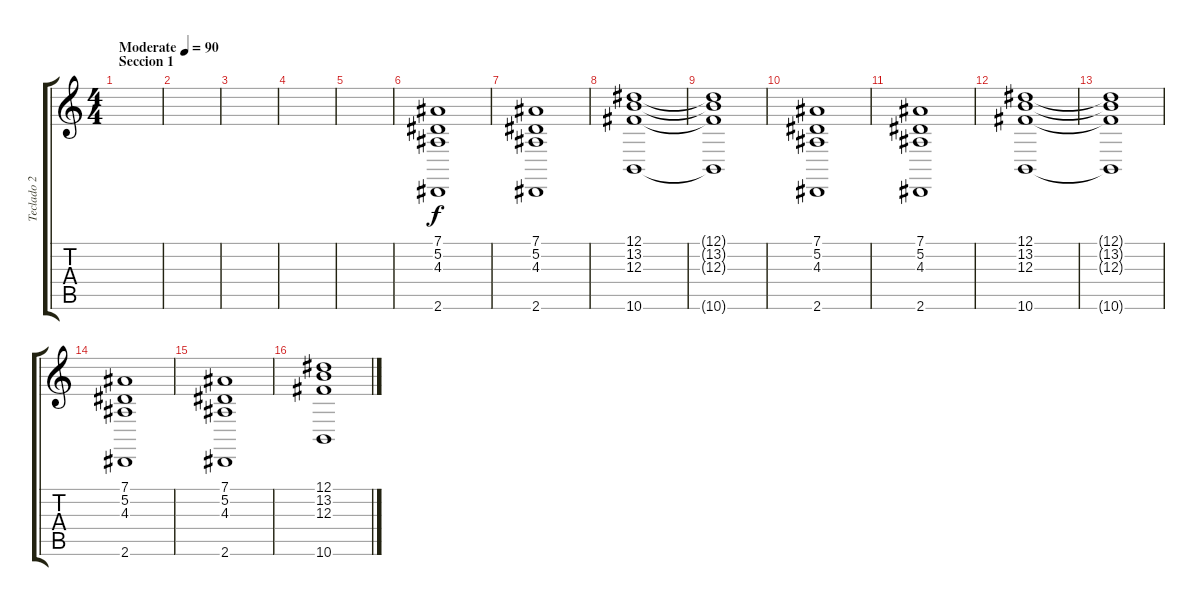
\track ("Teclado 2" "Teclado 2") {instrument choiraahs}
\staff {score tabs}
\tuning (Eb4 Bb3 Gb3 Db3 Ab2 Db2) {hide}
\ts (4 4)
\section ("" "Seccion 1")
\tempo (90 "Moderate")
\clef g2
\ks c
|
|
|
|
|
(7.1 5.2 4.3 2.6).1 |
(7.1 5.2 4.3 2.6).1 |
(12.1 13.2 12.3 10.6).1 |
(12.1{t} 13.2{t} 12.3{t} 10.6{t}).1 |
(7.1 5.2 4.3 2.6).1 |
(7.1 5.2 4.3 2.6).1 |
(12.1 13.2 12.3 10.6).1 |
(12.1{t} 13.2{t} 12.3{t} 10.6{t}).1 |
(7.1 5.2 4.3 2.6).1 |
(7.1 5.2 4.3 2.6).1 |
(12.1 13.2 12.3 10.6).1
